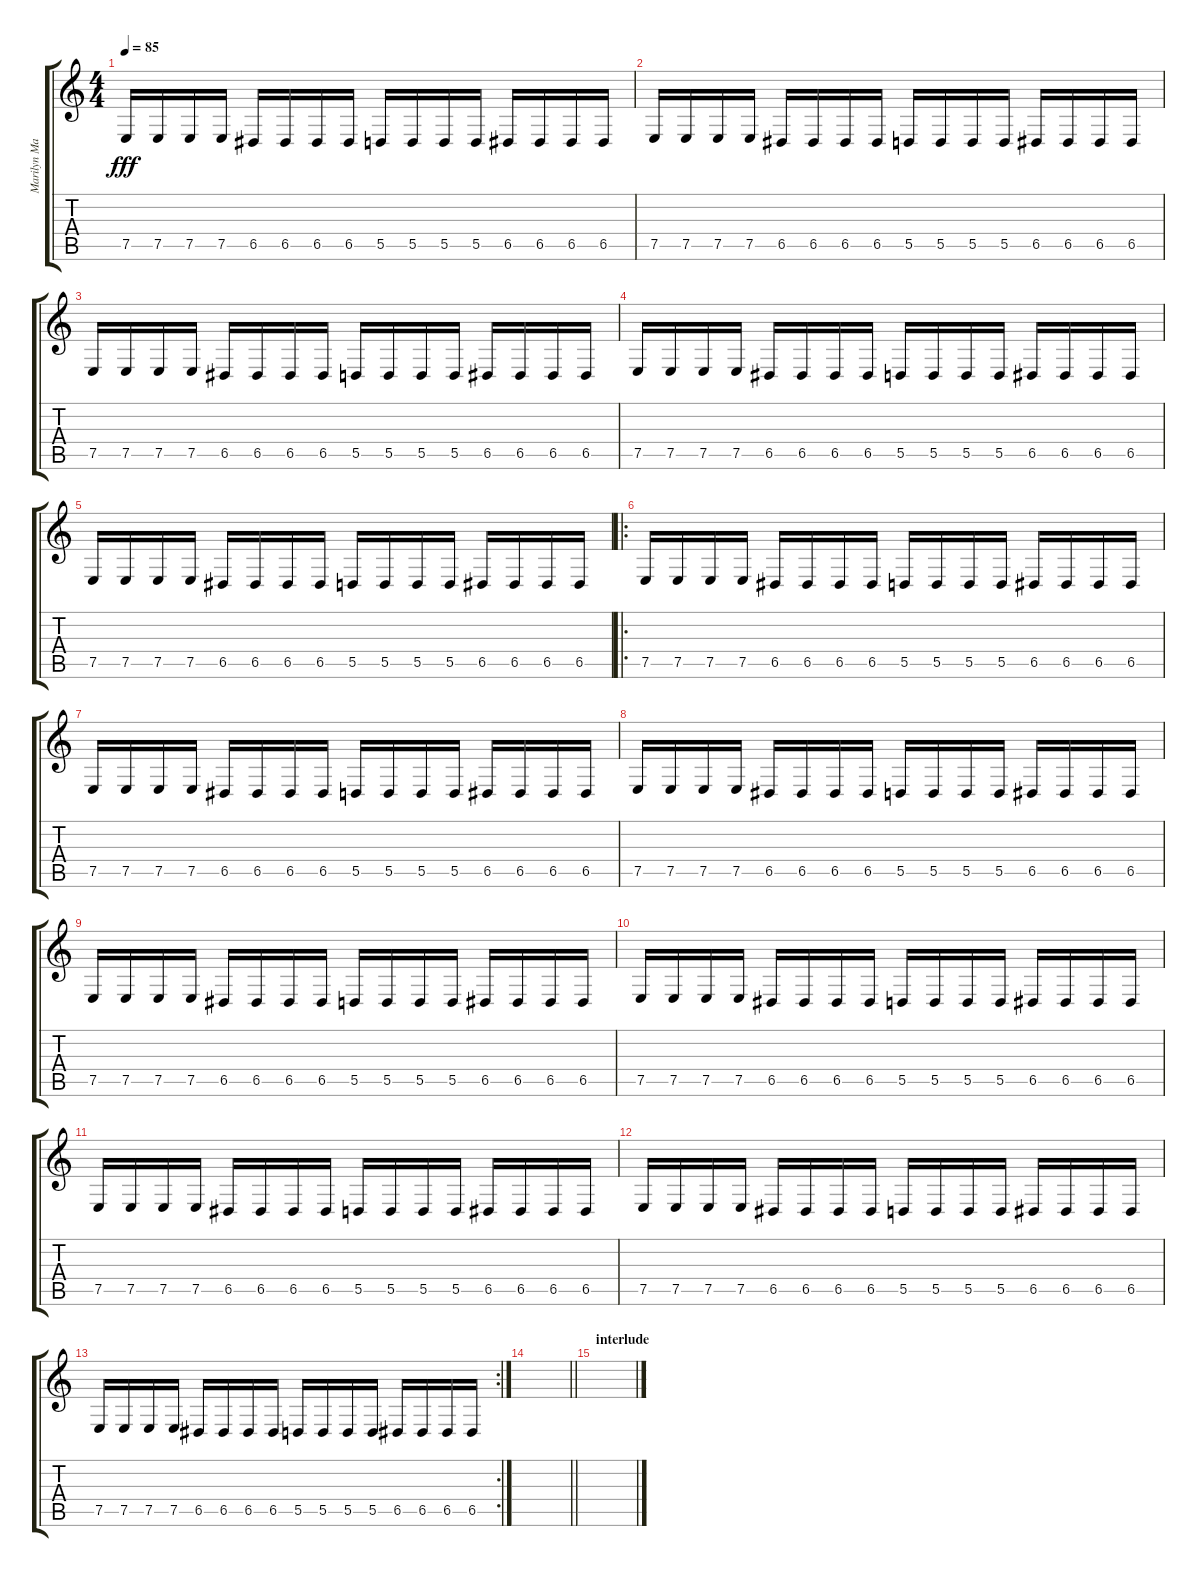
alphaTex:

\track ("Marilyn Manson (scab loop)" "Marilyn Ma") {instrument breathnoise}
\staff {score tabs}
\tuning (E4 B3 G3 D3 A2 E2) {hide}
\ts (4 4)
\tempo 85
\clef g2
\ks c
7.5.16{dy fff} 7.5.16 7.5.16 7.5.16 6.5.16 6.5.16 6.5.16 6.5.16 5.5.16 5.5.16 5.5.16 5.5.16 6.5.16 6.5.16 6.5.16 6.5.16 |
7.5.16 7.5.16 7.5.16 7.5.16 6.5.16 6.5.16 6.5.16 6.5.16 5.5.16 5.5.16 5.5.16 5.5.16 6.5.16 6.5.16 6.5.16 6.5.16 |
7.5.16 7.5.16 7.5.16 7.5.16 6.5.16 6.5.16 6.5.16 6.5.16 5.5.16 5.5.16 5.5.16 5.5.16 6.5.16 6.5.16 6.5.16 6.5.16 |
7.5.16 7.5.16 7.5.16 7.5.16 6.5.16 6.5.16 6.5.16 6.5.16 5.5.16 5.5.16 5.5.16 5.5.16 6.5.16 6.5.16 6.5.16 6.5.16 |
7.5.16 7.5.16 7.5.16 7.5.16 6.5.16 6.5.16 6.5.16 6.5.16 5.5.16 5.5.16 5.5.16 5.5.16 6.5.16 6.5.16 6.5.16 6.5.16 |
\ro
7.5.16 7.5.16 7.5.16 7.5.16 6.5.16 6.5.16 6.5.16 6.5.16 5.5.16 5.5.16 5.5.16 5.5.16 6.5.16 6.5.16 6.5.16 6.5.16 |
7.5.16 7.5.16 7.5.16 7.5.16 6.5.16 6.5.16 6.5.16 6.5.16 5.5.16 5.5.16 5.5.16 5.5.16 6.5.16 6.5.16 6.5.16 6.5.16 |
7.5.16 7.5.16 7.5.16 7.5.16 6.5.16 6.5.16 6.5.16 6.5.16 5.5.16 5.5.16 5.5.16 5.5.16 6.5.16 6.5.16 6.5.16 6.5.16 |
7.5.16 7.5.16 7.5.16 7.5.16 6.5.16 6.5.16 6.5.16 6.5.16 5.5.16 5.5.16 5.5.16 5.5.16 6.5.16 6.5.16 6.5.16 6.5.16 |
7.5.16 7.5.16 7.5.16 7.5.16 6.5.16 6.5.16 6.5.16 6.5.16 5.5.16 5.5.16 5.5.16 5.5.16 6.5.16 6.5.16 6.5.16 6.5.16 |
7.5.16 7.5.16 7.5.16 7.5.16 6.5.16 6.5.16 6.5.16 6.5.16 5.5.16 5.5.16 5.5.16 5.5.16 6.5.16 6.5.16 6.5.16 6.5.16 |
7.5.16 7.5.16 7.5.16 7.5.16 6.5.16 6.5.16 6.5.16 6.5.16 5.5.16 5.5.16 5.5.16 5.5.16 6.5.16 6.5.16 6.5.16 6.5.16 |
\rc 2
7.5.16 7.5.16 7.5.16 7.5.16 6.5.16 6.5.16 6.5.16 6.5.16 5.5.16 5.5.16 5.5.16 5.5.16 6.5.16 6.5.16 6.5.16 6.5.16 |
\barLineRight lightlight
|
\section ("" "interlude")
